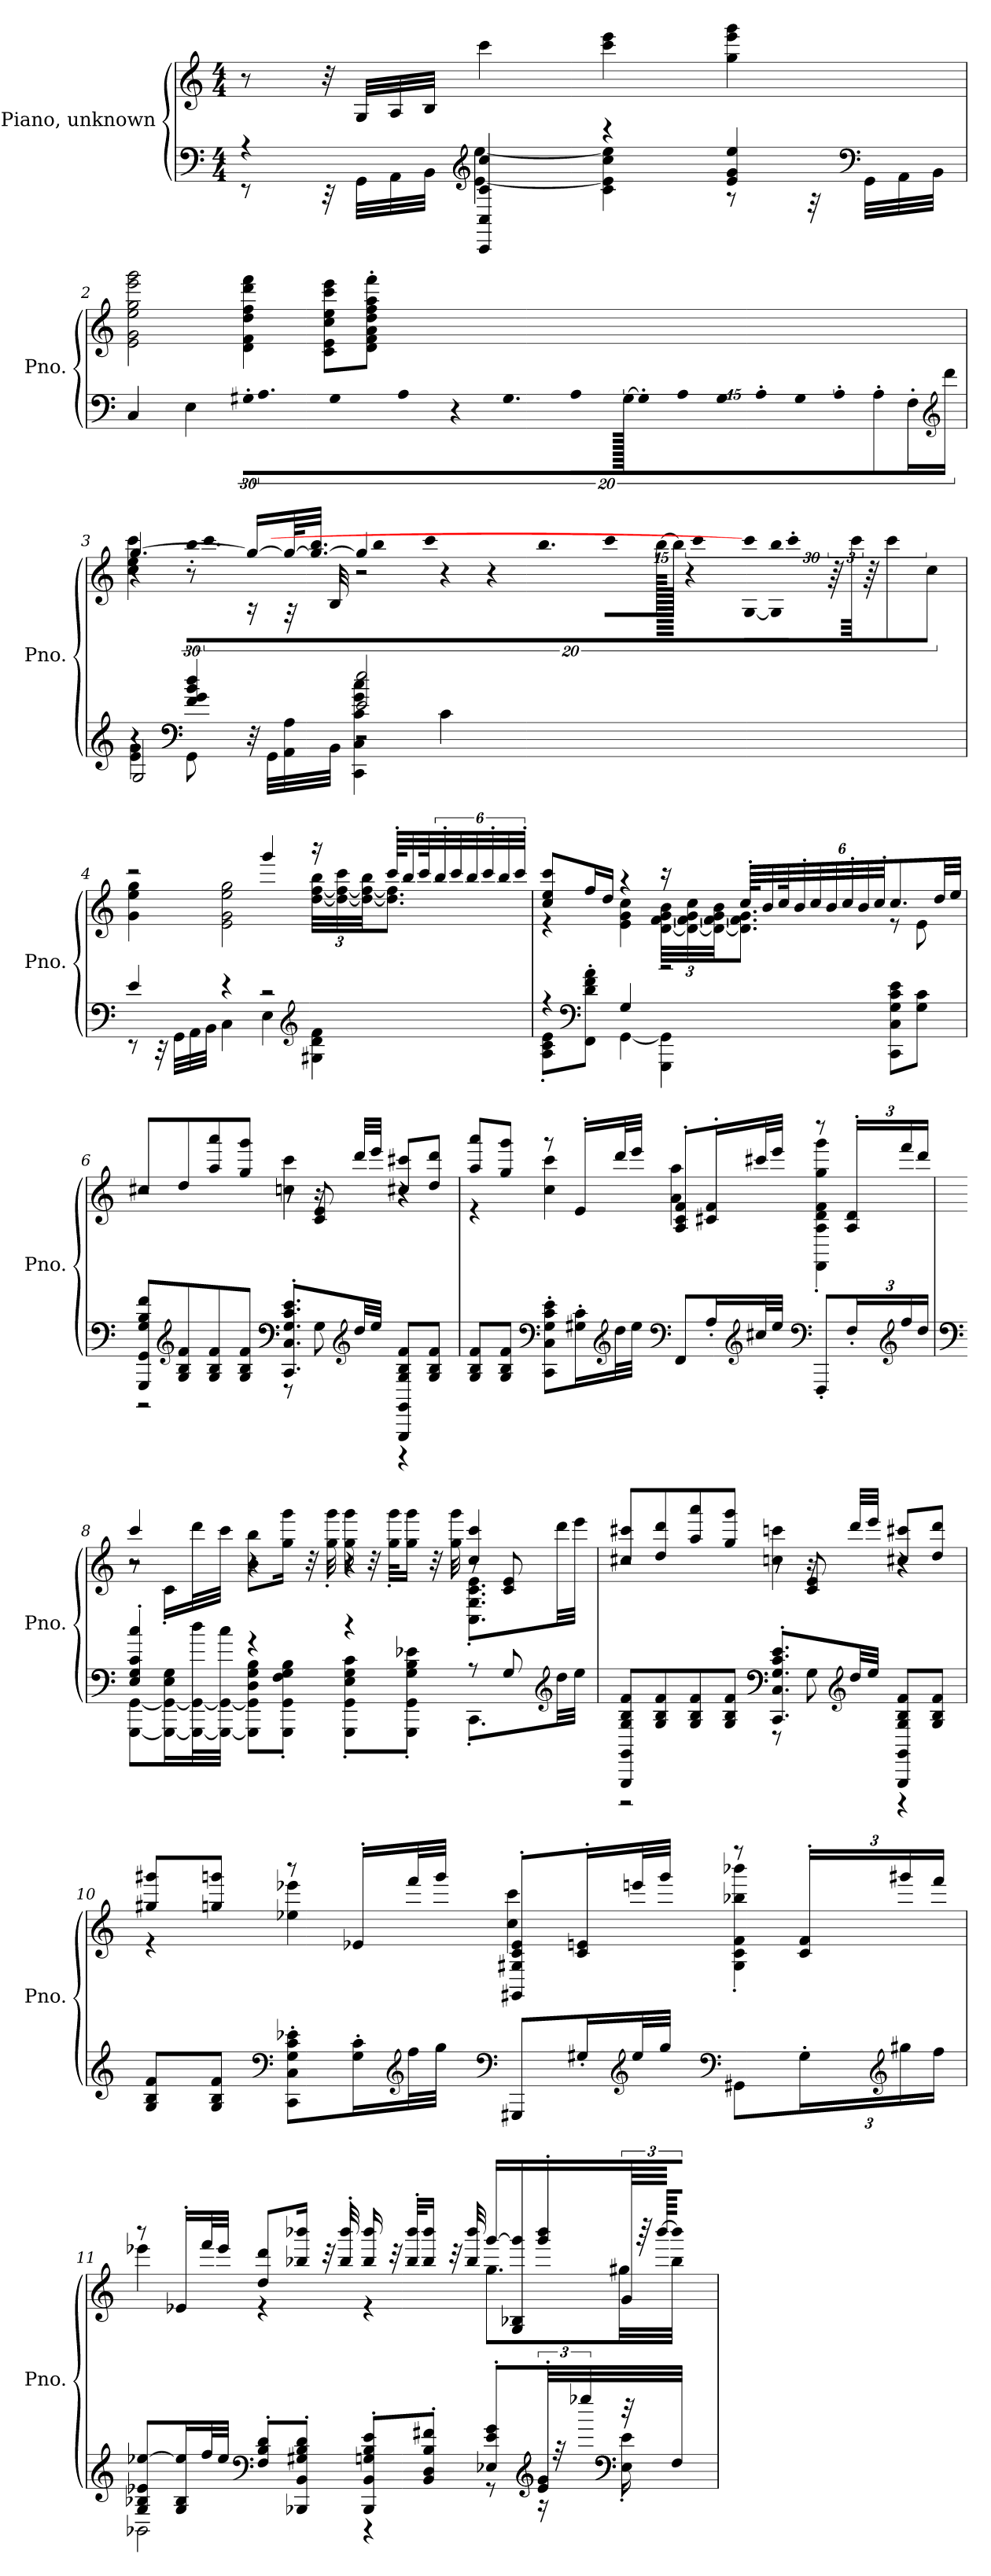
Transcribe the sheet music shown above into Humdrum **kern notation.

**kern	**kern
*part1	*part1
*staff2	*staff1
*I"Piano, unknown	*
*I'Pno.	*
*clefF4	*clefG2
*k[]	*k[]
*M4/4	*M4/4
*MM120	*MM120
=1	=1
*^	*
4r	8r	8r
.	32r	32r
.	32GG\LLL	32G/LLL
.	32AA\	32A/
.	32BB\JJJ	32B/JJJ
*clefG2	*	*
4CC/ 4C/ 4c/ 4cc/	[4e\ [4ee\	4ccc\
4r	4c\ 4e\] 4cc\ 4ee\]	4ccc\ 4eee\
4e/ 4g/ 4ee/	8r	4gg\ 4eee\ 4ggg\
.	32r	.
*clefF4	*	*
.	32GG\LLL	.
.	32AA\	.
.	32BB\JJJ	.
*v	*v	*
=2	=2
4C/	2e\ 2g\ 2ee\ 2gg\ 2eee\ 2ggg\
4E\	.
!LO:N:vis=64	!
960%17G#X'\LLLL	4d\ 4f\ 4dd\ 4ff\ 4ddd\ 4fff\
!LO:N:vis=64.	!
640%17A\	.
1920ryy	.
!LO:N:vis=64	!
960%17G#\	.
!LO:N:vis=256	!
1920%17A\JJJJk	.
!LO:N:vis=128	!
1920%17r	.
!LO:N:vis=64.	!
640%17G#\	.
1920ryy	.
!LO:N:vis=64	!
960%17A\KLLL	.
[960G#\	.
960%19G#'\]	.
48A\	.
48G#\	.
*Xbrackettup	*
48A'\	.
48G#\	.
48A'\JJ	.
8A'\	8c\ 8e\ 8cc\ 8ee\ 8ccc\ 8eee\L
16F'\L	8d\' 8f\' 8a\' 8dd\' 8ff\' 8aa\' 8fff\'J
*clefG2	*
16ddd\JJ	.
!!LO:LB:g=z
=3	=3
*^	*^
*	*^	*	*^
4r	4e\ 4g\	2G/	[4.gg/	4cc\ 4ee\ 4ccc\	4r
*clefF4	*	*	*	*	*
!	!	!	!	!LO:N:vis=64	!
4f/ 4g/ 4b/ 4dd/	8GG\	.	.	960%17bb'\LLLL	8r
!	!	!	!	!LO:N:vis=64.	!
.	.	.	.	640%17ccc\	.
.	.	.	.	1920ryy	.
!	!	!	!	!LO:N:vis=64	!
.	.	.	.	960%17bb\	.
!	!	!	!	!LO:N:vis=256	!
.	.	.	.	1920%17ccc\JJJJk	.
!	!	!	!	!LO:N:vis=128	!
.	.	.	.	1920%17r	.
!	!	!	!	!LO:N:vis=64.	!
.	.	.	.	640%17bb\	.
.	.	.	.	1920ryy	.
!	!	!	!	!LO:N:vis=64	!
.	.	.	.	960%17ccc\LLLL	.
.	32r	.	16gg/LL_	[960bb\	16r
.	.	.	.	128bb\JJJJk]	.
!	!	!	!	!LO:N:vis=128	!
.	.	.	.	1920%17r	.
!	!	!	!	!LO:N:vis=64	!
.	.	.	.	[960%17ccc\	.
.	32GG\LLL	.	.	.	.
.	.	.	.	1920ryy	.
!	!	!	!	!LO:N:vis=256	!
.	.	.	.	[1920%17G\ 1920%17ccc\]KLLLL	.
!	!	!	!	!LO:N:vis=64	!
.	.	.	.	960%17G\] 960%17bb\J	.
.	32AA\ 32A\	.	64gg/KL_	32ccc'\JJJ	32r
.	.	.	32.gg/_ 32.bb/JJJ	.	.
.	32BB\JJJ	.	.	96r	32B/
.	.	.	.	96ccc\	.
.	.	.	.	96r	.
2e/ 2ee/	4CC\ 4C\ 4c\ 4g\ 4cc\	2r	4gg/]	4ccc\	2r
.	4c\	.	4r	4cc\	.
*	*v	*v	*	*	*
*	*	*	*v	*v
!!LO:LB:g=z
=4	=4	=4	=4
4e/	8r	2r	4g\ 4ee\ 4gg\
.	32r	.	.
.	32GG\LLL	.	.
.	32AA\	.	.
.	32BB\JJJ	.	.
4r	4C\	.	2e\ 2g\ 2ee\ 2gg\
2r	4E\	4ggg/	.
*clefG2	*	*	*
*	*	*	*Xbrackettup
.	4G#X\ 4d\ 4f\	16r	[48dd\ [48ff\ 48bb\LLL
.	.	.	48dd\_ 48ff\_ 48ccc\
.	.	.	48dd\_ 48ff\_ 48bb\JJ
.	.	64ccc'/KLLL	8.dd\] 8.ff\]J
.	.	32bb/	.
.	.	64ccc/K	.
.	.	48bb'/	.
.	.	48ccc/	.
.	.	48bb/	.
.	.	48ccc'/	.
.	.	48bb/	.
.	.	48ccc'/JJJ	.
!!LO:LB:g=z	!!
=5	=5	=5	=5
4r	8A\' 8c\' 8e\'L	8cc/ 8ee/ 8ccc/L	4r
*clefF4	*	*	*
.	8FF\' 8d\' 8f\' 8a\'J	16ff/L	.
.	.	16dd/JJ	.
4G/	[4GG\	4r	4e\ 4g\ 4cc\
2r	4GGG\ 4GG\]	16r	[48d\ [48f\ [48g\ 48b\LLL
.	.	.	48d\_ 48f\_ 48g\_ 48cc\
.	.	.	48d\_ 48f\_ 48g\_ 48b\JJ
.	.	64cc'/KLLL	8.d\] 8.f\] 8.g\]J
.	.	32b/	.
.	.	64cc/K	.
.	.	48b'/	.
.	.	48cc/	.
.	.	48b/	.
.	.	48cc'/	.
.	.	48b/	.
.	.	48cc'/JJ	.
.	8CC\ 8C\ 8G\ 8c\ 8e\L	8.cc/	8r
.	8G\ 8c\J	.	8e\
.	.	32dd/LL	.
.	.	32ee/JJJ	.
=6	=6	=6	=6
*	*	*	*^
8GGG/ 8GG/ 8G/ 8B/ 8f/L	2r	8cc#X/L	2r	2r
*clefG2	*	*	*	*
8G/ 8B/ 8f/	.	8dd/	.	.
8G/ 8B/ 8f/	.	8aa/ 8aaa/	.	.
8G/ 8B/ 8f/J	.	8gg/ 8ggg/J	.	.
*clefF4	*	*	*	*
8.CC/' 8.C/' 8.G/' 8.c/' 8.e/'L	8r	8r	4ccn\ 4ccc\	8r
.	8G\	16r	.	8c/ 8e/
*clefG2	*	*	*	*
32dd/LL	.	32ddd/LLL	.	.
32ee/JJJ	.	32eee/JJJ	.	.
8GGG/ 8GG/ 8G/ 8B/ 8f/L	4r	8cc#X/ 8ccc#X/L	4r	4r
8G/ 8B/ 8f/J	.	8dd/ 8ddd/J	.	.
*v	*v	*	*	*
*	*	*v	*v
!!LO:LB:g=z
=7	=7	=7
8G/ 8B/ 8f/L	8aa/ 8aaa/L	4r
8G/ 8B/ 8f/J	8gg/ 8ggg/J	.
*clefF4	*	*
8CC\' 8C\' 8G\' 8c\' 8e\'L	8r	4cc\ 4ccc\
16G#X\' 16c\'L	16e'/LL	.
*clefG2	*	*
32dd\L	32ddd/L	.
32ee\JJJ	32eee/JJJ	.
*clefF4	*	*
8FF/L	8A/' 8c/' 8f/'L	4a\ 4aa\
16A'/L	16c#X/' 16f/'L	.
*clefG2	*	*
32cc#X/L	32ccc#X/L	.
32ee/JJJ	32eee/JJJ	.
*clefF4	*	*
8FFF'/L	8r	4FF\' 4A\' 4d\' 4f\' 4gg\' 4ggg\'
24F'/L	24A/' 24d/'LL	.
*clefG2	*	*
24ff/	24fff/	.
24dd/JJ	24ddd/JJ	.
*	*v	*v
!!LO:LB:g=z
=8	=8
*clefF4	*
*^	*^
*	*	*	*^
4E/' 4G/' 4c/' 4cc/'	[8GGG\ [8GG\L	4ccc/	8r	2r
.	16GGG\_ 16GG\_ 16E\ 16G\L	.	16c'\LL	.
.	32GGG\_ 32GG\_ 32dd\L	.	32ddd\L	.
.	32GGG\_ 32GG\_ 32cc\JJJ	.	32ccc\JJJ	.
4r	8GGG\] 8GG\] 8D\ 8G\ 8B\L	4r	8b\ 8bb\L	.
.	8GGG\' 8GG\' 8F\' 8G\' 8B\'J	.	16gg\ 16ggg\Jk	.
.	.	.	32r	.
.	.	.	32gg\' 32ggg\'	.
4r	8GGG\' 8GG\' 8E\' 8G\' 8c\'L	4r	16gg\ 16ggg\	4r
.	.	.	32r	.
.	.	.	32gg\' 32ggg\'KLL	.
.	8GGG\' 8GG\' 8G\' 8B\' 8e-X\'J	.	16gg\ 16ggg\JJ	.
.	.	.	32r	.
.	.	.	32gg\ 32ggg\	.
8r	8.CC'\L	4cc/ 4ccc/	8.C\' 8.G\' 8.c\' 8.e\'L	8r
8G/	.	.	.	8c/ 8e/
*clefG2	*	*	*	*
.	32dd\LL	.	32ddd\LL	.
.	32ee\JJJ	.	32eee\JJJ	.
=9	=9	=9	=9	=9
8GGG/ 8GG/ 8G/ 8B/ 8f/L	2r	8cc#X/ 8ccc#X/L	2r	2r
8G/ 8B/ 8f/	.	8dd/ 8ddd/	.	.
8G/ 8B/ 8f/	.	8aa/ 8aaa/	.	.
8G/ 8B/ 8f/J	.	8gg/ 8ggg/J	.	.
*clefF4	*	*	*	*
8.CC/' 8.C/' 8.G/' 8.c/' 8.e/'L	8r	8r	4ccn\ 4cccn\	8r
.	8G\	16r	.	8c/ 8e/
*clefG2	*	*	*	*
32dd/LL	.	32ddd/LLL	.	.
32ee/JJJ	.	32eee/JJJ	.	.
8GGG/ 8GG/ 8G/ 8B/ 8f/L	4r	8cc#X/ 8ccc#X/L	4r	4r
8G/ 8B/ 8f/J	.	8dd/ 8ddd/J	.	.
*v	*v	*	*	*
*	*	*v	*v
!!LO:PB:g=z
=10	=10	=10
8G/ 8B/ 8f/L	8gg#X/ 8ggg#X/L	4r
8G/ 8B/ 8f/J	8ggn/ 8gggn/J	.
*clefF4	*	*
8CC\' 8C\' 8G\' 8c\' 8e-X\'L	8r	4ee-X\ 4eee-X\
16G\' 16c\'L	16e-X'/LL	.
*clefG2	*	*
32ff\L	32fff/L	.
32gg\JJJ	32ggg/JJJ	.
*clefF4	*	*
8GGG#X/L	8GG#X/' 8G#X/' 8c/' 8e-/'L	4cc\ 4ccc\
16G#X'/L	16c/' 16en/'L	.
*clefG2	*	*
32ee/L	32eeen/L	.
32gg/JJJ	32ggg/JJJ	.
*clefF4	*	*
8GG#X\L	8r	4G#\' 4c\' 4f\' 4bb-X\' 4bbb-X\'
24G#'\L	24c/' 24f/'LL	.
*clefG2	*	*
24gg#X\	24ggg#X/	.
24ff\JJ	24fff/JJ	.
!!LO:LB:g=z	!!
=11	=11	=11
*^	*	*
8G/ 8B-X/ 8e-X/ [8ee-X/L	2BB-X\	8r	4eee-X\
16G/ 16B-/ 16ee-/]L	.	16e-X'/LL	.
32ff/L	.	32fff/L	.
32ee-/JJJ	.	32eee-/JJJ	.
*clefF4	*	*	*
8F/' 8B-/' 8d/'L	.	8dd/ 8ddd/L	4r
8BBB-X/' 8BB-/' 8G#X/' 8B-/' 8d/'J	.	16bb-X/ 16bbb-X/Jk	.
.	.	32r	.
.	.	32bb-/' 32bbb-/'	.
8BBB-/' 8BB-/' 8Gn/' 8B-/' 8e-/'L	4r	16bb-/ 16bbb-/	4r
.	.	32r	.
.	.	32bb-/' 32bbb-/'KLL	.
8BB-/' 8D/' 8B-/' 8f#X/'J	.	16bb-/ 16bbb-/JJ	.
.	.	32r	.
.	.	32bb-/ 32bbb-/	.
8E-X/' 8e-/' 8g/'L	8r	[16ggg/LL	8.gg\L
.	.	16G/ 16B-X/ 16ggg/]	.
*clefG2	*	*	*
*brackettup	*	*	*
48e-/' 48g/'Jkk	16r	16ggg/' 16bbb-/'	.
48r	.	.	.
48eeee-X/	.	.	.
*clefF4	*	*	*
*	*	*brackettup	*
32r	16E-\' 16e-\'	96g/JJkk	32gg#X\LL
.	.	96r	.
.	.	[96bbb-/KLLL	.
32F/	.	32bbb-/JJJ]	32bb-\JJJ
*v	*v	*	*
*	*v	*v
=	=
*-	*-
